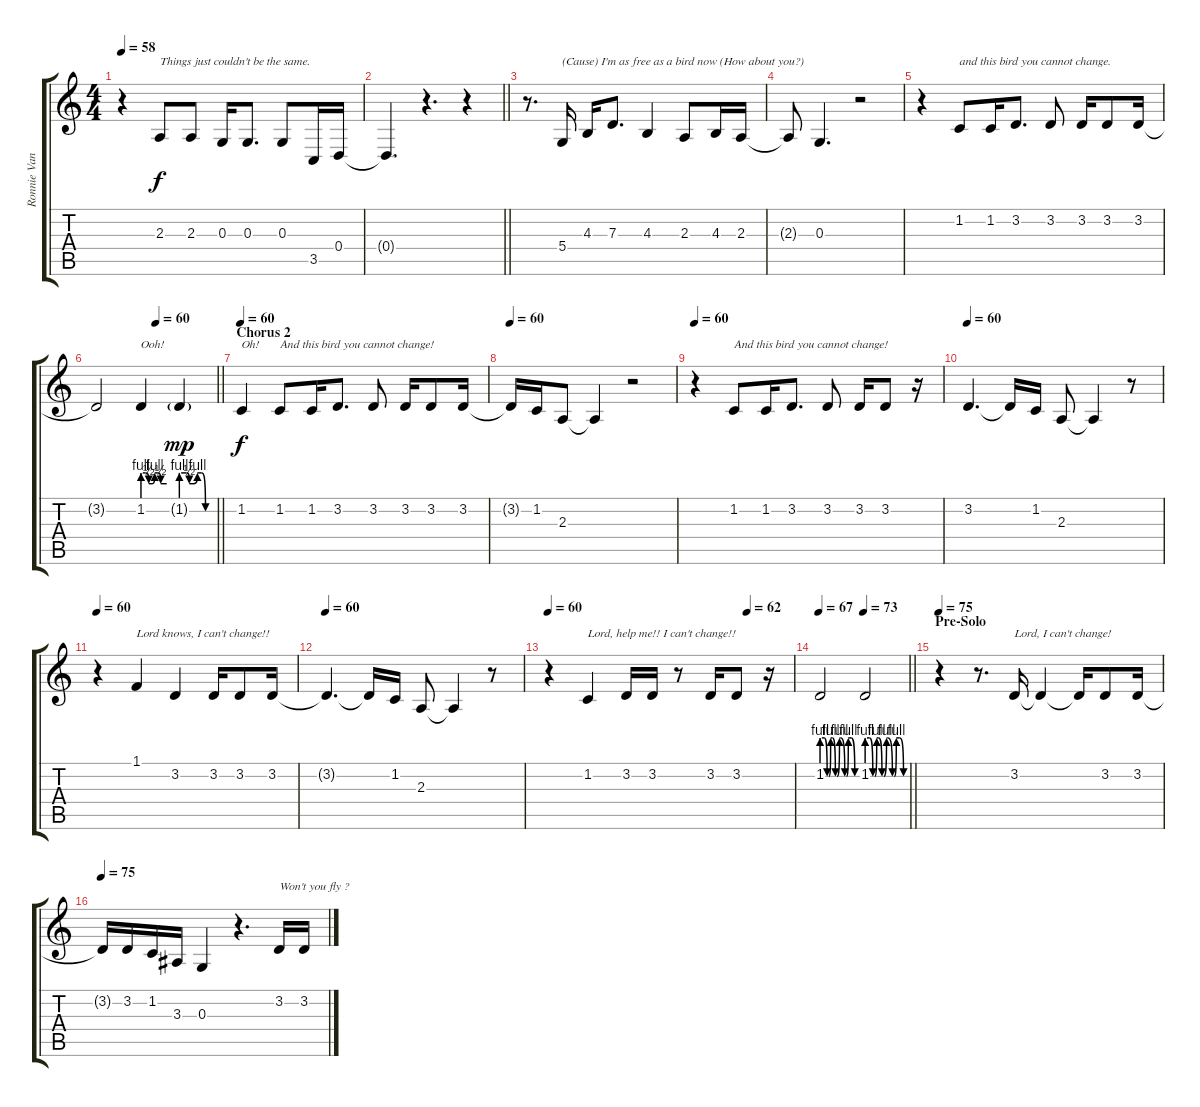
\track ("Ronnie Van Zant (vocal)" "Ronnie Van") {instrument lead2sawtooth}
\staff {score tabs}
\tuning (E4 B3 G3 D3 A2 E2) {hide}
\ts (4 4)
\tempo 58
\clef g2
\ks c
r.4{dy f} 2.3.8{txt "Things just couldn't be the same."} 2.3.8 0.3.16 0.3.8{d} 0.3.8 3.5.16 0.4.16 |
\barLineRight lightlight
0.4{t}.4{d} r.4{d} r.4 |
r.8{d} 5.4.16{txt "(Cause) I'm as free as a bird now (How about you?)"} 4.3.16 7.3.8{d} 4.3.4 2.3.8 4.3.16 2.3.16 |
2.3{t}.8 0.3.4{d} r.2 |
r.4 1.2.8{txt "and this bird you cannot change."} 1.2.16 3.2.8{d} 3.2.8 3.2.16 3.2.8 3.2.16 |
\tempo (60 0.5)
\barLineRight lightlight
3.2{t}.2 1.2{be (custom 0 4 7 4 15 2 23 2 30 4 38 4 45 2 60 2)}.4{txt "Ooh!"} 1.2{be (custom 0 4 10 4 15 2 22 2 30 4 38 4 45 0 60 0) g}.4{dy mp} |
\section ("" "Chorus 2")
\tempo 60
1.2.4{txt "Oh!" dy f} 1.2.8{txt "And this bird you cannot change!"} 1.2.16 3.2.8{d} 3.2.8 3.2.16 3.2.8 3.2.16 |
\tempo 60
3.2{t}.16 1.2.16 2.3.8 2.3{t}.4 r.2 |
\tempo 60
r.4 1.2.8{txt "And this bird you cannot change!"} 1.2.16 3.2.8{d} 3.2.8 3.2.16 3.2.8 r.16 |
\tempo 60
3.2.4{d} 3.2{t}.16 1.2.16 2.3.8 2.3{t}.4 r.8 |
\tempo 60
r.4 1.1.4{txt "Lord knows, I can't change!!"} 3.2.4 3.2.16 3.2.8 3.2.16 |
\tempo 60
3.2{t}.4{d} 3.2{t}.16 1.2.16 2.3.8 2.3{t}.4 r.8 |
\tempo 60
\tempo (62 0.8125)
r.4 1.2.4{txt "Lord, help me!! I can't change!!"} 3.2.16 3.2.16 r.8 3.2.16 3.2.8 r.16 |
\tempo 67
\tempo (73 0.5)
\barLineRight lightlight
1.2{be (custom 0 4 4 4 9 0 12 0 15 4 18 4 23 0 26 0 30 4 32 4 39 0 42 0 45 4 50 4 56 0 60 0)}.2 1.2{be (custom 0 4 4 4 9 0 12 0 15 4 18 4 23 0 26 0 30 4 32 4 39 0 42 0 45 4 50 4 56 0 60 0)}.2 |
\section ("" "Pre-Solo")
\tempo 75
r.4 r.8{d} 3.2.16{txt "Lord, I can't change!"} 3.2{t}.4 3.2{t}.16 3.2.8 3.2.16 |
\tempo 75
3.2{t}.16 3.2.16 1.2.16 3.3.16 0.3.4 r.4{d} 3.2.16{txt "Won't you fly ?"} 3.2.16
